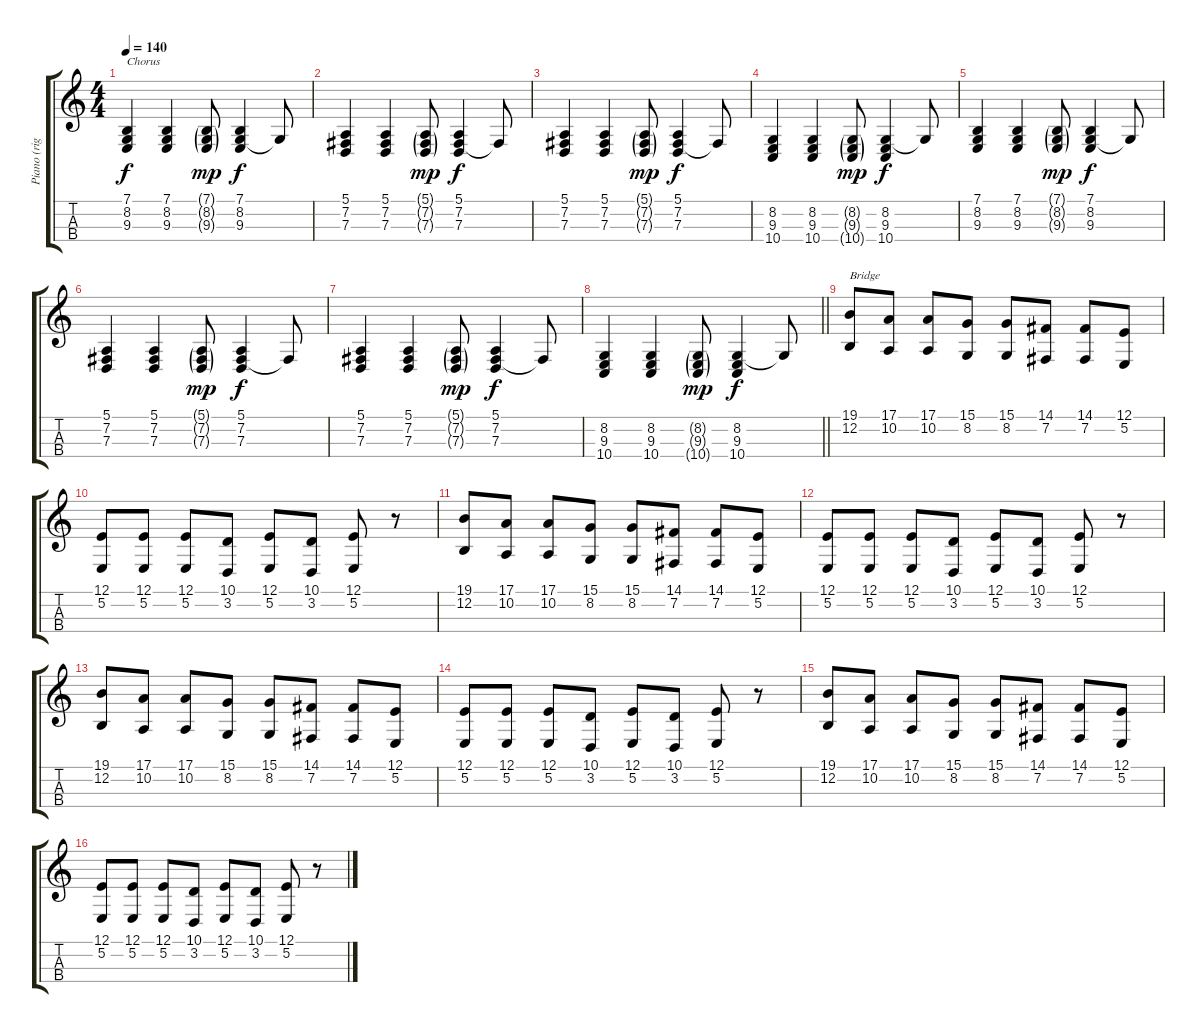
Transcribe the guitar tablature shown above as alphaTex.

\track ("Piano (right)" "Piano (rig") {instrument acousticgrandpiano}
\staff {score tabs}
\tuning (E3 B2 G2 D2) {hide}
\ts (4 4)
\tempo 140
\clef g2
\ks c
(7.1 8.2 9.3).4{txt "Chorus" dy f} (7.1 8.2 9.3).4 (7.1{g} 8.2{g} 9.3{g}).8{dy mp} (7.1 8.2 9.3).4{dy f} 8.2{t}.8 |
(5.1 7.2 7.3).4 (5.1 7.2 7.3).4 (5.1{g} 7.2{g} 7.3{g}).8{dy mp} (5.1 7.2 7.3).4{dy f} 7.2{t}.8 |
(5.1 7.2 7.3).4 (5.1 7.2 7.3).4 (5.1{g} 7.2{g} 7.3{g}).8{dy mp} (5.1 7.2 7.3).4{dy f} 7.2{t}.8 |
(8.2 9.3 10.4).4 (8.2 9.3 10.4).4 (8.2{g} 9.3{g} 10.4{g}).8{dy mp} (8.2 9.3 10.4).4{dy f} 8.2{t}.8 |
(7.1 8.2 9.3).4 (7.1 8.2 9.3).4 (7.1{g} 8.2{g} 9.3{g}).8{dy mp} (7.1 8.2 9.3).4{dy f} 8.2{t}.8 |
(5.1 7.2 7.3).4 (5.1 7.2 7.3).4 (5.1{g} 7.2{g} 7.3{g}).8{dy mp} (5.1 7.2 7.3).4{dy f} 7.2{t}.8 |
(5.1 7.2 7.3).4 (5.1 7.2 7.3).4 (5.1{g} 7.2{g} 7.3{g}).8{dy mp} (5.1 7.2 7.3).4{dy f} 7.2{t}.8 |
\barLineRight lightlight
(8.2 9.3 10.4).4 (8.2 9.3 10.4).4 (8.2{g} 9.3{g} 10.4{g}).8{dy mp} (8.2 9.3 10.4).4{dy f} 8.2{t}.8 |
(19.1 12.2).8{txt "Bridge"} (17.1 10.2).8 (17.1 10.2).8 (15.1 8.2).8 (15.1 8.2).8 (14.1 7.2).8 (14.1 7.2).8 (12.1 5.2).8 |
(12.1 5.2).8 (12.1 5.2).8 (12.1 5.2).8 (10.1 3.2).8 (12.1 5.2).8 (10.1 3.2).8 (12.1 5.2).8 r.8 |
(19.1 12.2).8 (17.1 10.2).8 (17.1 10.2).8 (15.1 8.2).8 (15.1 8.2).8 (14.1 7.2).8 (14.1 7.2).8 (12.1 5.2).8 |
(12.1 5.2).8 (12.1 5.2).8 (12.1 5.2).8 (10.1 3.2).8 (12.1 5.2).8 (10.1 3.2).8 (12.1 5.2).8 r.8 |
(19.1 12.2).8 (17.1 10.2).8 (17.1 10.2).8 (15.1 8.2).8 (15.1 8.2).8 (14.1 7.2).8 (14.1 7.2).8 (12.1 5.2).8 |
(12.1 5.2).8 (12.1 5.2).8 (12.1 5.2).8 (10.1 3.2).8 (12.1 5.2).8 (10.1 3.2).8 (12.1 5.2).8 r.8 |
(19.1 12.2).8 (17.1 10.2).8 (17.1 10.2).8 (15.1 8.2).8 (15.1 8.2).8 (14.1 7.2).8 (14.1 7.2).8 (12.1 5.2).8 |
(12.1 5.2).8 (12.1 5.2).8 (12.1 5.2).8 (10.1 3.2).8 (12.1 5.2).8 (10.1 3.2).8 (12.1 5.2).8 r.8
